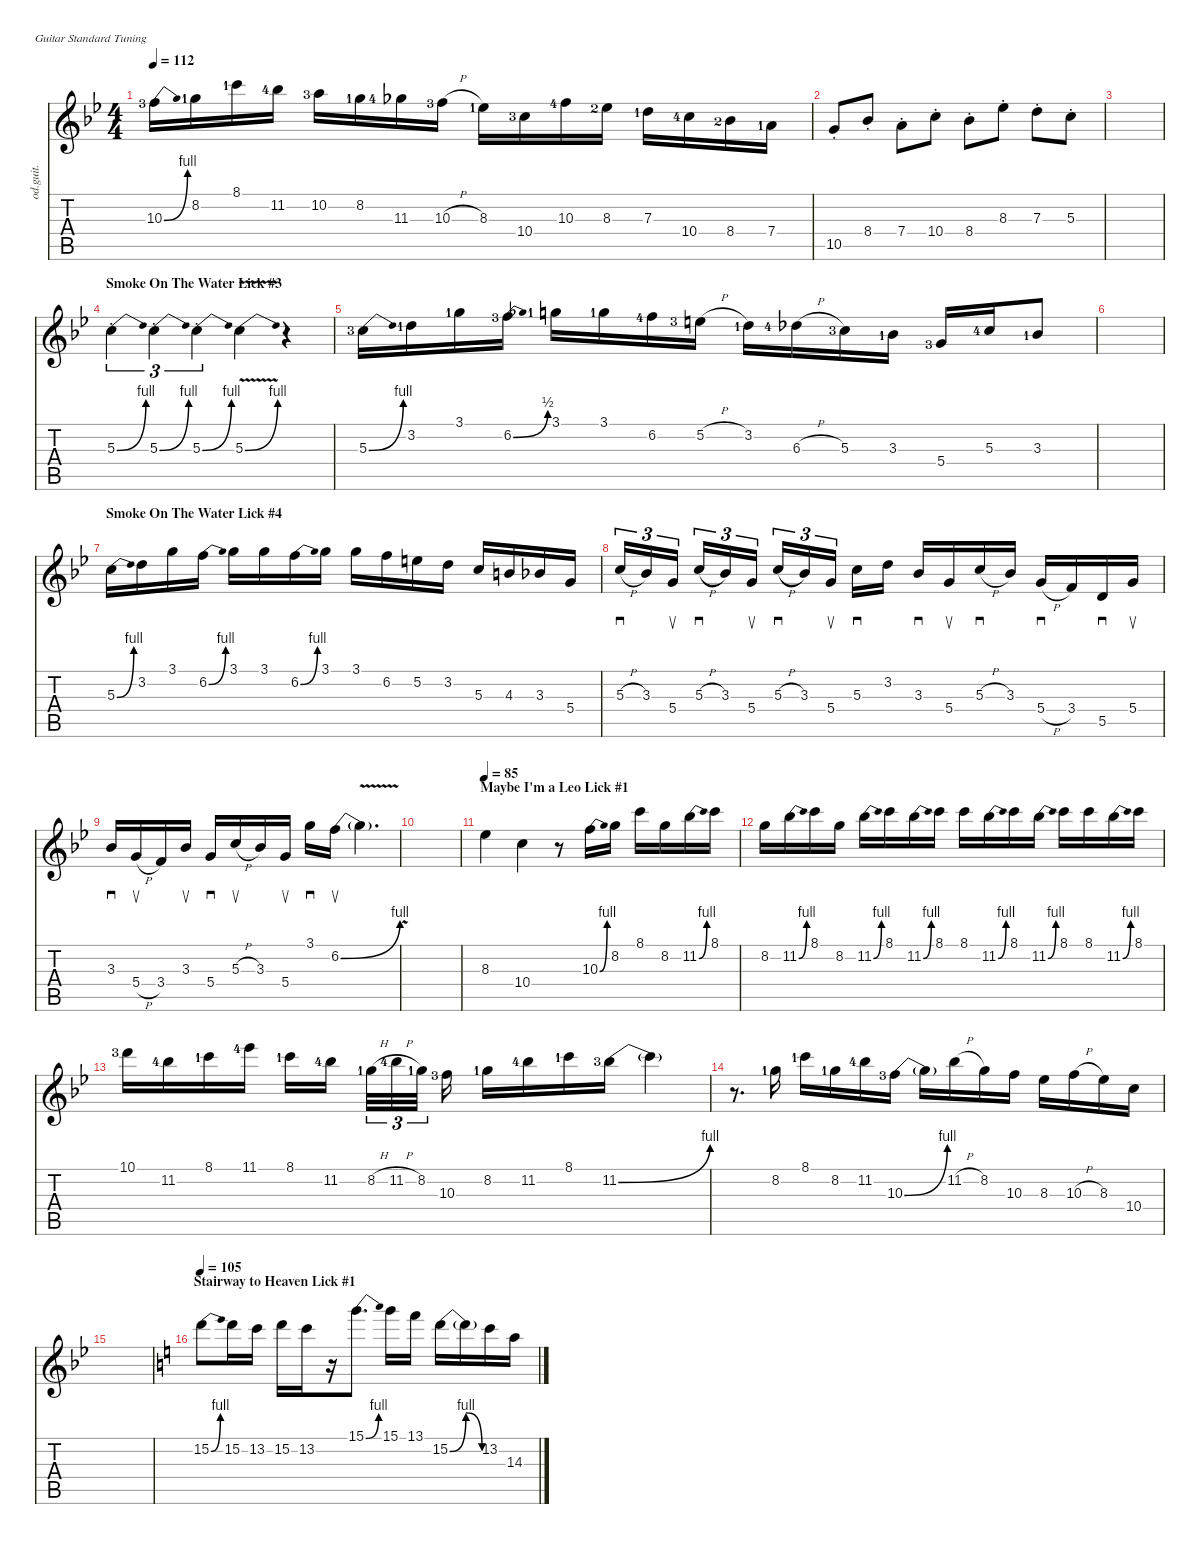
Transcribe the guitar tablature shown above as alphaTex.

\defaultSystemsLayout 4
\hideDynamics
\bracketExtendMode nobrackets
\track ("Overdriven Guitar" "od.guit.") {instrument overdrivenguitar}
\staff {score tabs}
\tuning (E4 B3 G3 D3 A2 E2)
\ts (4 4)
\tempo 112
\clef g2
\ks gminor
10.3{be (bend 0 0 60 4) lf 4 acc forcenatural}.16{dy mf beam Down} 8.2{lf 2 acc forcenatural}.16{beam Down} 8.1{lf 2 acc forcenatural}.16{beam Down} 11.2{lf 5 acc b}.16{beam Down} 10.2{lf 4 acc forcenatural}.16{beam Down} 8.2{lf 2 acc forcenatural}.16{beam Down} 11.3{lf 5 acc b}.16{beam Down} 10.3{h lf 4 acc forcenatural}.16{beam Down} 8.3{lf 2 acc b}.16{beam Down} 10.4{lf 4 acc forcenatural}.16{beam Down} 10.3{lf 5 acc forcenatural}.16{beam Down} 8.3{lf 3 acc b}.16{beam Down} 7.3{lf 2 acc forcenatural}.16{beam Down} 10.4{lf 5 acc forcenatural}.16{beam Down} 8.4{lf 3 acc b}.16{beam Down} 7.4{lf 2 acc forcenatural}.16{beam Down} |
10.5{st acc forcenatural}.8{beam Up} 8.4{st acc b}.8{beam Up} 7.4{st acc forcenatural}.8{beam Down} 10.4{st acc forcenatural}.8{beam Down} 8.4{st acc b}.8{beam Down} 8.3{st acc b}.8{beam Down} 7.3{st acc forcenatural}.8{beam Down} 5.3{st acc forcenatural}.8{beam Down} |
|
\section ("" "Smoke On The Water Lick #3")
5.3{be (bend 0 0 24 4) st acc forcenatural}.4{tu (3 2) beam Down} 5.3{be (bend 0 0 29.4 4) st acc forcenatural}.4{tu (3 2) beam Down} 5.3{be (bend 0 0 27.599999999999998 4) st acc forcenatural}.4{tu (3 2) beam Down} 5.3{be (bend 0 0 29.4 4) v acc forcenatural}.4{beam Down} r.4{beam Down} |
5.3{be (bend 0 0 60 4) lf 4 acc forcenatural}.16{beam Down} 3.2{lf 2 acc forcenatural}.16{beam Down} 3.1{lf 2 acc forcenatural}.16{beam Down} 6.2{be (bend 0 0 60 2) lf 4 acc forcenatural}.16{beam Down} 3.1{lf 2 acc forcenatural}.16{beam Down} 3.1{lf 2 acc forcenatural}.16{beam Down} 6.2{lf 5 acc forcenatural}.16{beam Down} 5.2{h lf 4 acc forcenatural}.16{beam Down} 3.2{lf 2 acc forcenatural}.16{beam Down} 6.3{h lf 5 acc b}.16{beam Down} 5.3{lf 4 acc forcenatural}.16{beam Down} 3.3{lf 2 acc b}.16{beam Down} 5.4{lf 4 acc forcenatural}.16{beam Up} 5.3{lf 5 acc forcenatural}.16{beam Up} 3.3{lf 2 acc b}.8{beam Up} |
|
\section ("" "Smoke On The Water Lick #4")
5.3{be (bend 0 0 15 4) acc forcenatural}.16{beam Down} 3.2{acc forcenatural}.16{beam Down} 3.1{acc forcenatural}.16{beam Down} 6.2{be (bend 0 0 15 4) acc forcenatural}.16{beam Down} 3.1{acc forcenatural}.16{beam Down} 3.1{acc forcenatural}.16{beam Down} 6.2{be (bend 0 0 15 4) acc forcenatural}.16{beam Down} 3.1{acc forcenatural}.16{beam Down} 3.1{acc forcenatural}.16{beam Down} 6.2{acc forcenatural}.16{beam Down} 5.2{acc forcenatural}.16{beam Down} 3.2{acc forcenatural}.16{beam Down} 5.3{acc forcenatural}.16{beam Up} 4.3{acc forcenatural}.16{beam Up} 3.3{acc b}.16{beam Up} 5.4{acc forcenatural}.16{beam Up} |
5.3{h acc forcenatural}.16{sd tu (3 2) beam Up} 3.3{acc b}.16{tu (3 2) beam Up} 5.4{acc forcenatural}.16{su tu (3 2) beam Up} 5.3{h acc forcenatural}.16{sd tu (3 2) legatoorigin beam Up} 3.3{acc b}.16{tu (3 2) beam Up} 5.4{acc forcenatural}.16{su tu (3 2) beam Up} 5.3{h acc forcenatural}.16{sd tu (3 2) legatoorigin beam Up} 3.3{acc b}.16{tu (3 2) beam Up} 5.4{acc forcenatural}.16{su tu (3 2) beam Up} 5.3{acc forcenatural}.16{sd beam Down} 3.2{acc forcenatural}.16{beam Down} 3.3{acc b}.16{sd beam Up} 5.4{acc forcenatural}.16{su beam Up} 5.3{h acc forcenatural}.16{sd beam Up} 3.3{acc b}.16{beam Up} 5.4{h acc forcenatural}.16{sd beam Up} 3.4{acc forcenatural}.16{beam Up} 5.5{acc forcenatural}.16{sd beam Up} 5.4{acc forcenatural}.16{su beam Up} |
3.3{acc b}.16{sd beam Up} 5.4{h acc forcenatural}.16{su beam Up} 3.4{acc forcenatural}.16{beam Up} 3.3{acc b}.16{su beam Up} 5.4{acc forcenatural}.16{sd beam Up} 5.3{h acc forcenatural}.16{su beam Up} 3.3{acc b}.16{beam Up} 5.4{acc forcenatural}.16{su beam Up} 3.1{acc forcenatural}.16{sd beam Down} 6.2{be (bend 0 0 15 4) acc forcenatural}.16{su beam Down} 6.2{v t}.4{d beam Down} |
|
\section ("" "Maybe I'm a Leo Lick #1")
\tempo 85
8.3{acc b}.4{beam Down} 10.4{acc forcenatural}.4{beam Down} r.8{beam Down} 10.3{be (bend 0 0 15 4) acc forcenatural}.16{beam Down} 8.2{acc forcenatural}.16{beam Down} 8.1{acc forcenatural}.16{beam Down} 8.2{acc forcenatural}.16{beam Down} 11.2{be (bend 0 0 15 4) acc b}.16{beam Down} 8.1{acc forcenatural}.16{beam Down} |
8.2{acc forcenatural}.16{beam Down} 11.2{be (bend 0 0 15 4) acc b}.16{beam Down} 8.1{acc forcenatural}.16{beam Down} 8.2{acc forcenatural}.16{beam Down} 11.2{be (bend 0 0 15 4) acc b}.16{beam Down} 8.1{acc forcenatural}.16{beam Down} 11.2{be (bend 0 0 15 4) acc b}.16{beam Down} 8.1{acc forcenatural}.16{beam Down} 8.1{acc forcenatural}.16{beam Down} 11.2{be (bend 0 0 15 4) acc b}.16{beam Down} 8.1{acc forcenatural}.16{beam Down} 11.2{be (bend 0 0 15 4) acc b}.16{beam Down} 8.1{acc forcenatural}.16{beam Down} 8.1{acc forcenatural}.16{beam Down} 11.2{be (bend 0 0 15 4) acc b}.16{beam Down} 8.1{acc forcenatural}.16{beam Down} |
10.1{lf 4 acc forcenatural}.16{beam Down} 11.2{lf 5 acc b}.16{beam Down} 8.1{lf 2 acc forcenatural}.16{beam Down} 11.1{lf 5 acc b}.16{beam Down} 8.1{lf 2 acc forcenatural}.16{beam Down} 11.2{lf 5 acc b}.16{beam Down} 8.2{h lf 2 acc forcenatural}.32{tu (3 2) beam Down} 11.2{h lf 5 acc b}.32{tu (3 2) beam Down} 8.2{lf 2 acc forcenatural}.32{tu (3 2) beam Down} 10.3{lf 4 acc forcenatural}.16{beam Down} 8.2{lf 2 acc forcenatural}.16{beam Down} 11.2{lf 5 acc b}.16{beam Down} 8.1{lf 2 acc forcenatural}.16{beam Down} 11.2{be (bend 0 0 15 4) lf 4 acc b}.16{beam Down} 11.2{t}.4{beam Down} |
r.8{d beam Down} 8.2{lf 2 acc forcenatural}.16{beam Down} 8.1{lf 2 acc forcenatural}.16{beam Down} 8.2{lf 2 acc forcenatural}.16{beam Down} 11.2{lf 5 acc b}.16{beam Down} 10.3{be (bend 0 0 15 4) lf 4 acc forcenatural}.16{beam Down} 10.3{t}.16{beam Down} 11.2{h acc b}.16{beam Down} 8.2{acc forcenatural}.16{beam Down} 10.3{acc forcenatural}.16{beam Down} 8.3{acc b}.16{beam Down} 10.3{h acc forcenatural}.16{beam Down} 8.3{acc b}.16{beam Down} 10.4{acc forcenatural}.16{beam Down} |
|
\section ("" "Stairway to Heaven Lick #1")
\tempo 105
\ks c
15.2{be (bend 0 0 15 4)}.8{beam Down} 15.2.16{beam Down} 13.2.16{beam Down} 15.2.16{beam Down} 13.2.16{beam Down} r.16{beam Down} 15.1{be (bend 0 0 15 4)}.8{d beam Down} 15.1.16{beam Down} 13.1.16{beam Down} 15.2{be (bendrelease 0 0 10.2 4 46.8 4 59.4 0)}.16{beam Down} 15.2{t}.16{beam Down} 13.2.16{beam Down} 14.3.16{beam Down}
